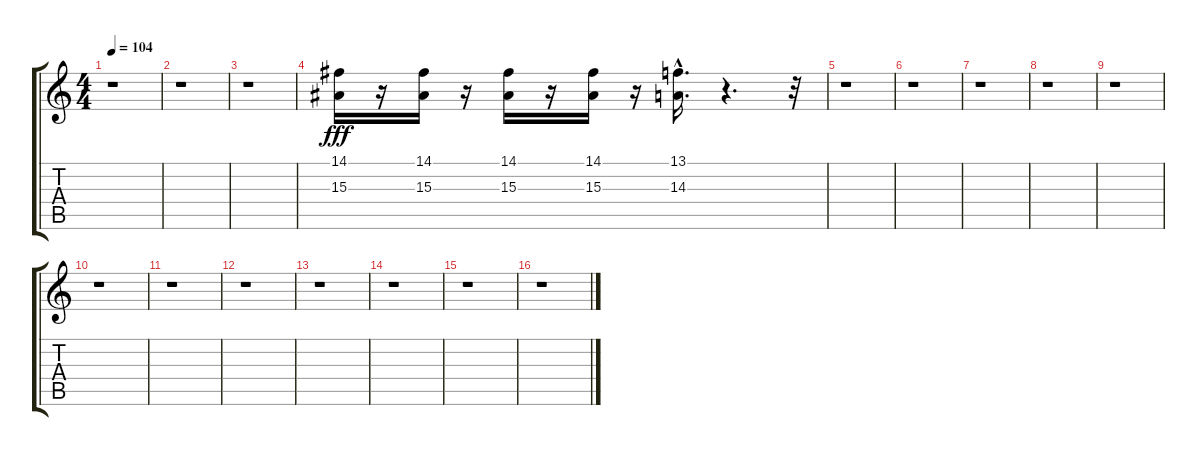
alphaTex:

\track "" {instrument stringensemble2}
\staff {score tabs}
\tuning (E4 B3 G3 D3 A2 E2) {hide}
\ts (4 4)
\tempo 104
\clef g2
\ks c
r.1{dy fff} |
r.1 |
r.1 |
(14.1 15.3).16 r.16 (14.1 15.3).16 r.16 (14.1 15.3).16 r.16 (14.1 15.3).16 r.16 (13.1{hac} 14.3{hac}).16{d} r.4{d} r.32 |
r.1 |
r.1 |
r.1 |
r.1 |
r.1 |
r.1 |
r.1 |
r.1 |
r.1 |
r.1 |
r.1 |
r.1
